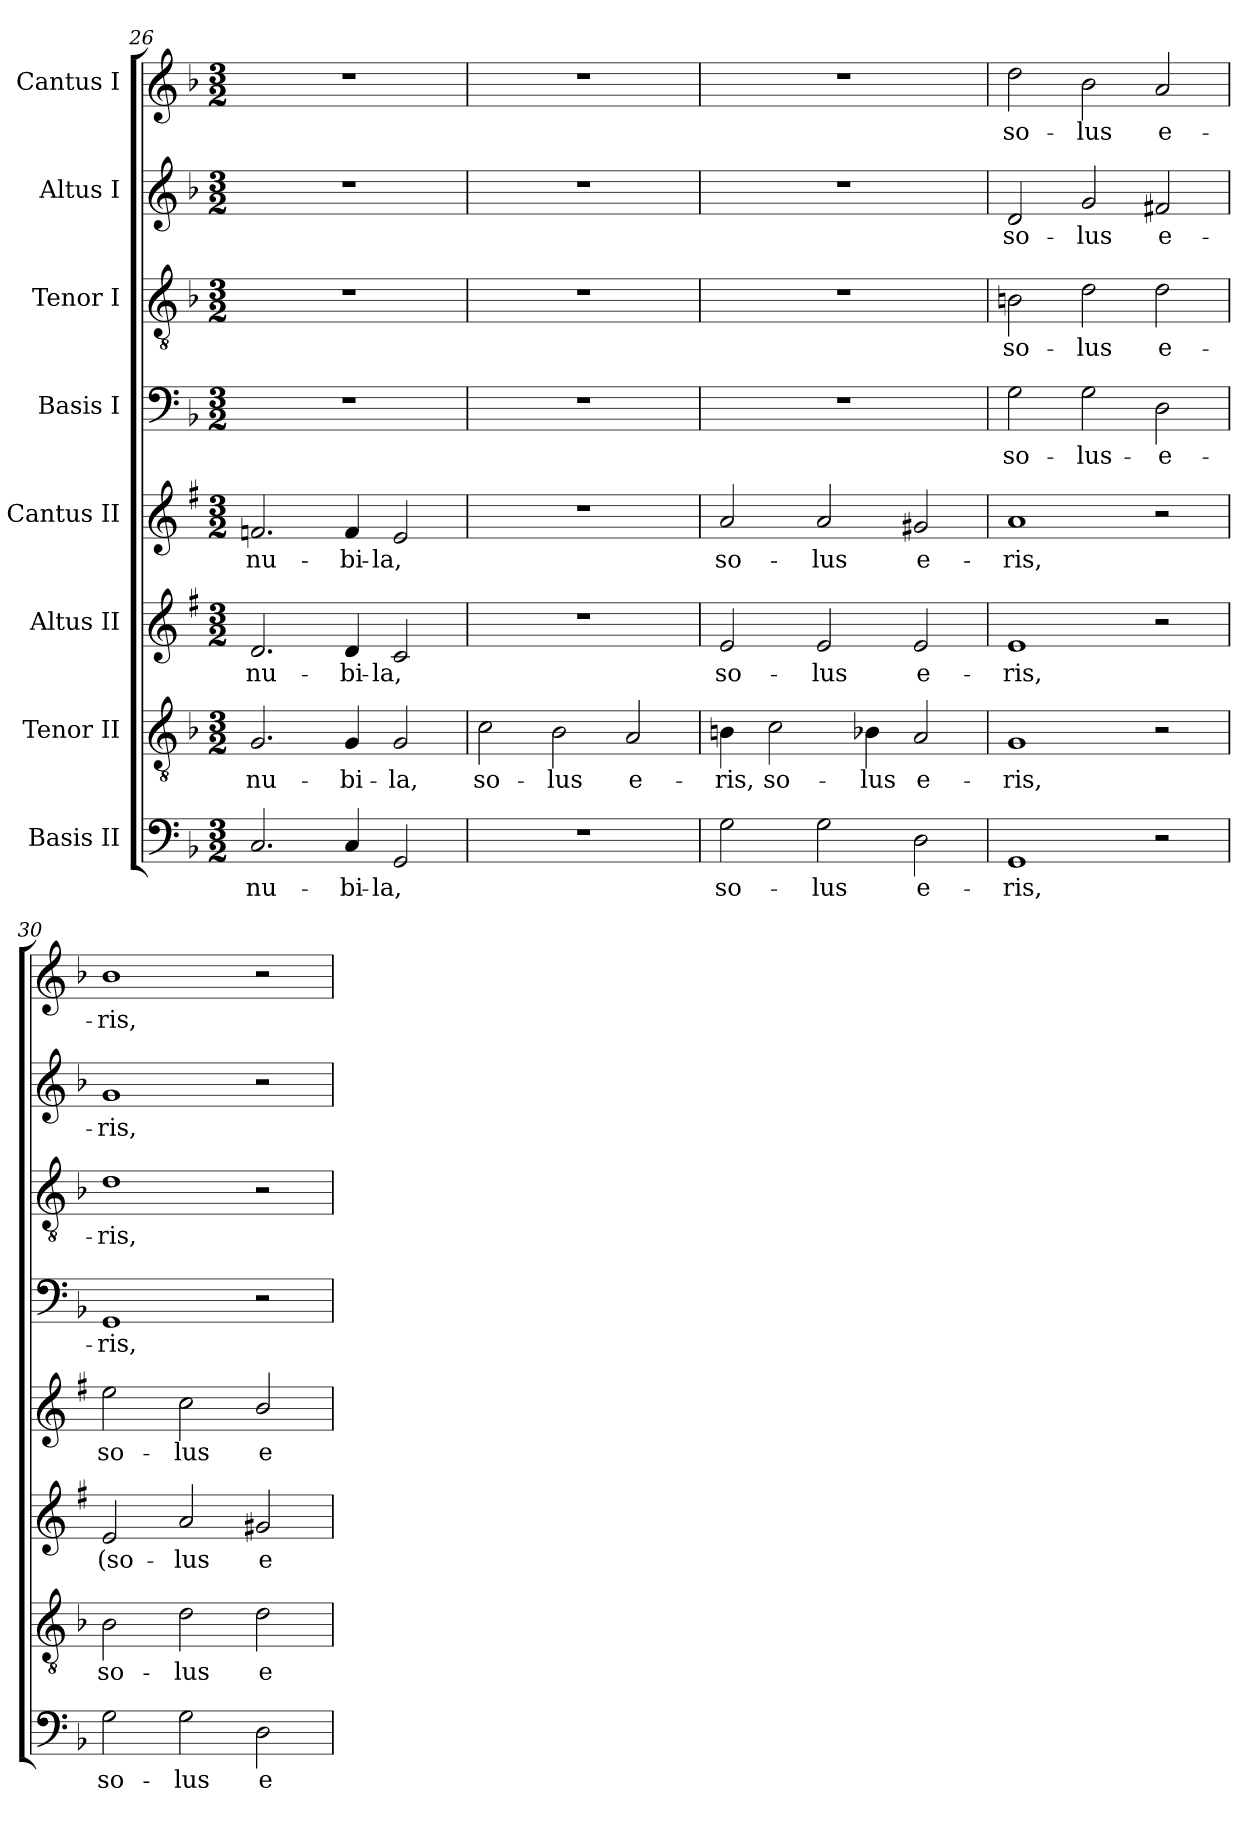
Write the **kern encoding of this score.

**kern	**text	**kern	**text	**kern	**text	**kern	**text	**kern	**text	**kern	**text	**kern	**text	**kern	**text
*part8	*part8	*part7	*part7	*part6	*part6	*part5	*part5	*part4	*part4	*part3	*part3	*part2	*part2	*part1	*part1
*staff8	*staff8	*staff7	*staff7	*staff6	*staff6	*staff5	*staff5	*staff4	*staff4	*staff3	*staff3	*staff2	*staff2	*staff1	*staff1
*I"Basis II	*	*I"Tenor II	*	*I"Altus II	*	*I"Cantus II	*	*I"Basis I	*	*I"Tenor I	*	*I"Altus I	*	*I"Cantus I	*
*clefF4	*	*clefGv2	*	*clefG2	*	*clefG2	*	*clefF4	*	*clefGv2	*	*clefG2	*	*clefG2	*
*	*	*	*	*ITrd1c2	*	*ITrd1c2	*	*	*	*	*	*	*	*	*
*k[b-]	*	*k[b-]	*	*k[b-]	*	*k[b-]	*	*k[b-]	*	*k[b-]	*	*k[b-]	*	*k[b-]	*
*d:	*	*d:	*	*d:	*	*d:	*	*d:	*	*d:	*	*d:	*	*d:	*
*M3/2	*	*M3/2	*	*M3/2	*	*M3/2	*	*M3/2	*	*M3/2	*	*M3/2	*	*M3/2	*
=26	=26	=26	=26	=26	=26	=26	=26	=26	=26	=26	=26	=26	=26	=26	=26
2.C/	nu-	2.G/	nu-	2.c/	nu-	2.e-X/	nu-	1.r	.	1.r	.	1.r	.	1.r	.
4C/	-bi-	4G/	-bi-	4c/	-bi-	4e-/	-bi-	.	.	.	.	.	.	.	.
2GG/	-la,	2G/	-la,	2B-/	-la,	2d/	-la,	.	.	.	.	.	.	.	.
!!LO:PB:g=z
=27	=27	=27	=27	=27	=27	=27	=27	=27	=27	=27	=27	=27	=27	=27	=27
1.r	.	2c\	so-	1.r	.	1.r	.	1.r	.	1.r	.	1.r	.	1.r	.
.	.	2B-\	-lus	.	.	.	.	.	.	.	.	.	.	.	.
.	.	2A/	e-	.	.	.	.	.	.	.	.	.	.	.	.
=28	=28	=28	=28	=28	=28	=28	=28	=28	=28	=28	=28	=28	=28	=28	=28
2G\	so-	4Bn\	-ris,	2d/	so-	2g/	so-	1.r	.	1.r	.	1.r	.	1.r	.
.	.	2c\	so-	.	.	.	.	.	.	.	.	.	.	.	.
2G\	-lus	.	.	2d/	-lus	2g/	-lus	.	.	.	.	.	.	.	.
.	.	4B-X\	-lus	.	.	.	.	.	.	.	.	.	.	.	.
2D\	e-	2A/	e-	2d/	e-	2f#X/	e-	.	.	.	.	.	.	.	.
=29	=29	=29	=29	=29	=29	=29	=29	=29	=29	=29	=29	=29	=29	=29	=29
1GG	-ris,	1G	-ris,	1d	-ris,	1g	-ris,	2G\	so-	2Bn\	so-	2d/	so-	2dd\	so-
.	.	.	.	.	.	.	.	2G\	-lus-	2d\	-lus	2g/	-lus	2b-\	-lus
2r	.	2r	.	2r	.	2r	.	2D\	-e-	2d\	e-	2f#X/	e-	2a/	e-
=30	=30	=30	=30	=30	=30	=30	=30	=30	=30	=30	=30	=30	=30	=30	=30
2G\	so-	2B-\	so-	2d/	(so-	2dd\	so-	1GG	-ris,	1d	-ris,	1g	-ris,	1b-	-ris,
2G\	-lus	2d\	-lus	2g/	-lus	2b-\	-lus	.	.	.	.	.	.	.	.
2D\	e-	2d\	e-	2f#X/	e-	2a/	e-	2r	.	2r	.	2r	.	2r	.
=	=	=	=	=	=	=	=	=	=	=	=	=	=	=	=
*-	*-	*-	*-	*-	*-	*-	*-	*-	*-	*-	*-	*-	*-	*-	*-
